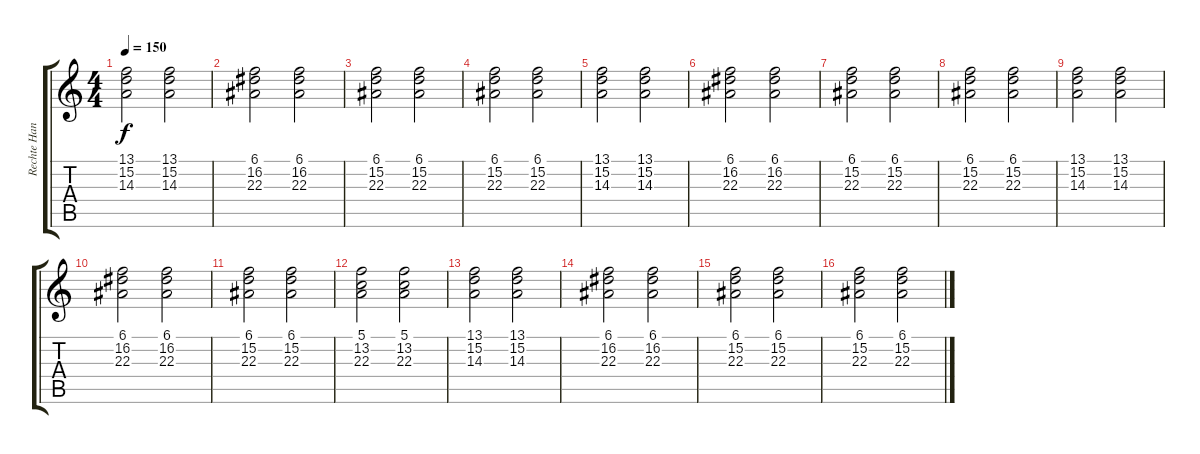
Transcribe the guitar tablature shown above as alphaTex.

\track ("Rechte Hand" "Rechte Han") {instrument acousticgrandpiano}
\staff {score tabs}
\tuning (E4 B3 G3 D3 A2 E2) {hide}
\ts (4 4)
\tempo 150
\clef g2
\ks c
(13.1 15.2 14.3).2{dy f} (13.1 15.2 14.3).2 |
(6.1 16.2 22.3).2 (6.1 16.2 22.3).2 |
(6.1 15.2 22.3).2 (6.1 15.2 22.3).2 |
(6.1 15.2 22.3).2 (6.1 15.2 22.3).2 |
(13.1 15.2 14.3).2 (13.1 15.2 14.3).2 |
(6.1 16.2 22.3).2 (6.1 16.2 22.3).2 |
(6.1 15.2 22.3).2 (6.1 15.2 22.3).2 |
(6.1 15.2 22.3).2 (6.1 15.2 22.3).2 |
(13.1 15.2 14.3).2 (13.1 15.2 14.3).2 |
(6.1 16.2 22.3).2 (6.1 16.2 22.3).2 |
(6.1 15.2 22.3).2 (6.1 15.2 22.3).2 |
(5.1 13.2 22.3).2 (5.1 13.2 22.3).2 |
(13.1 15.2 14.3).2 (13.1 15.2 14.3).2 |
(6.1 16.2 22.3).2 (6.1 16.2 22.3).2 |
(6.1 15.2 22.3).2 (6.1 15.2 22.3).2 |
(6.1 15.2 22.3).2 (6.1 15.2 22.3).2
